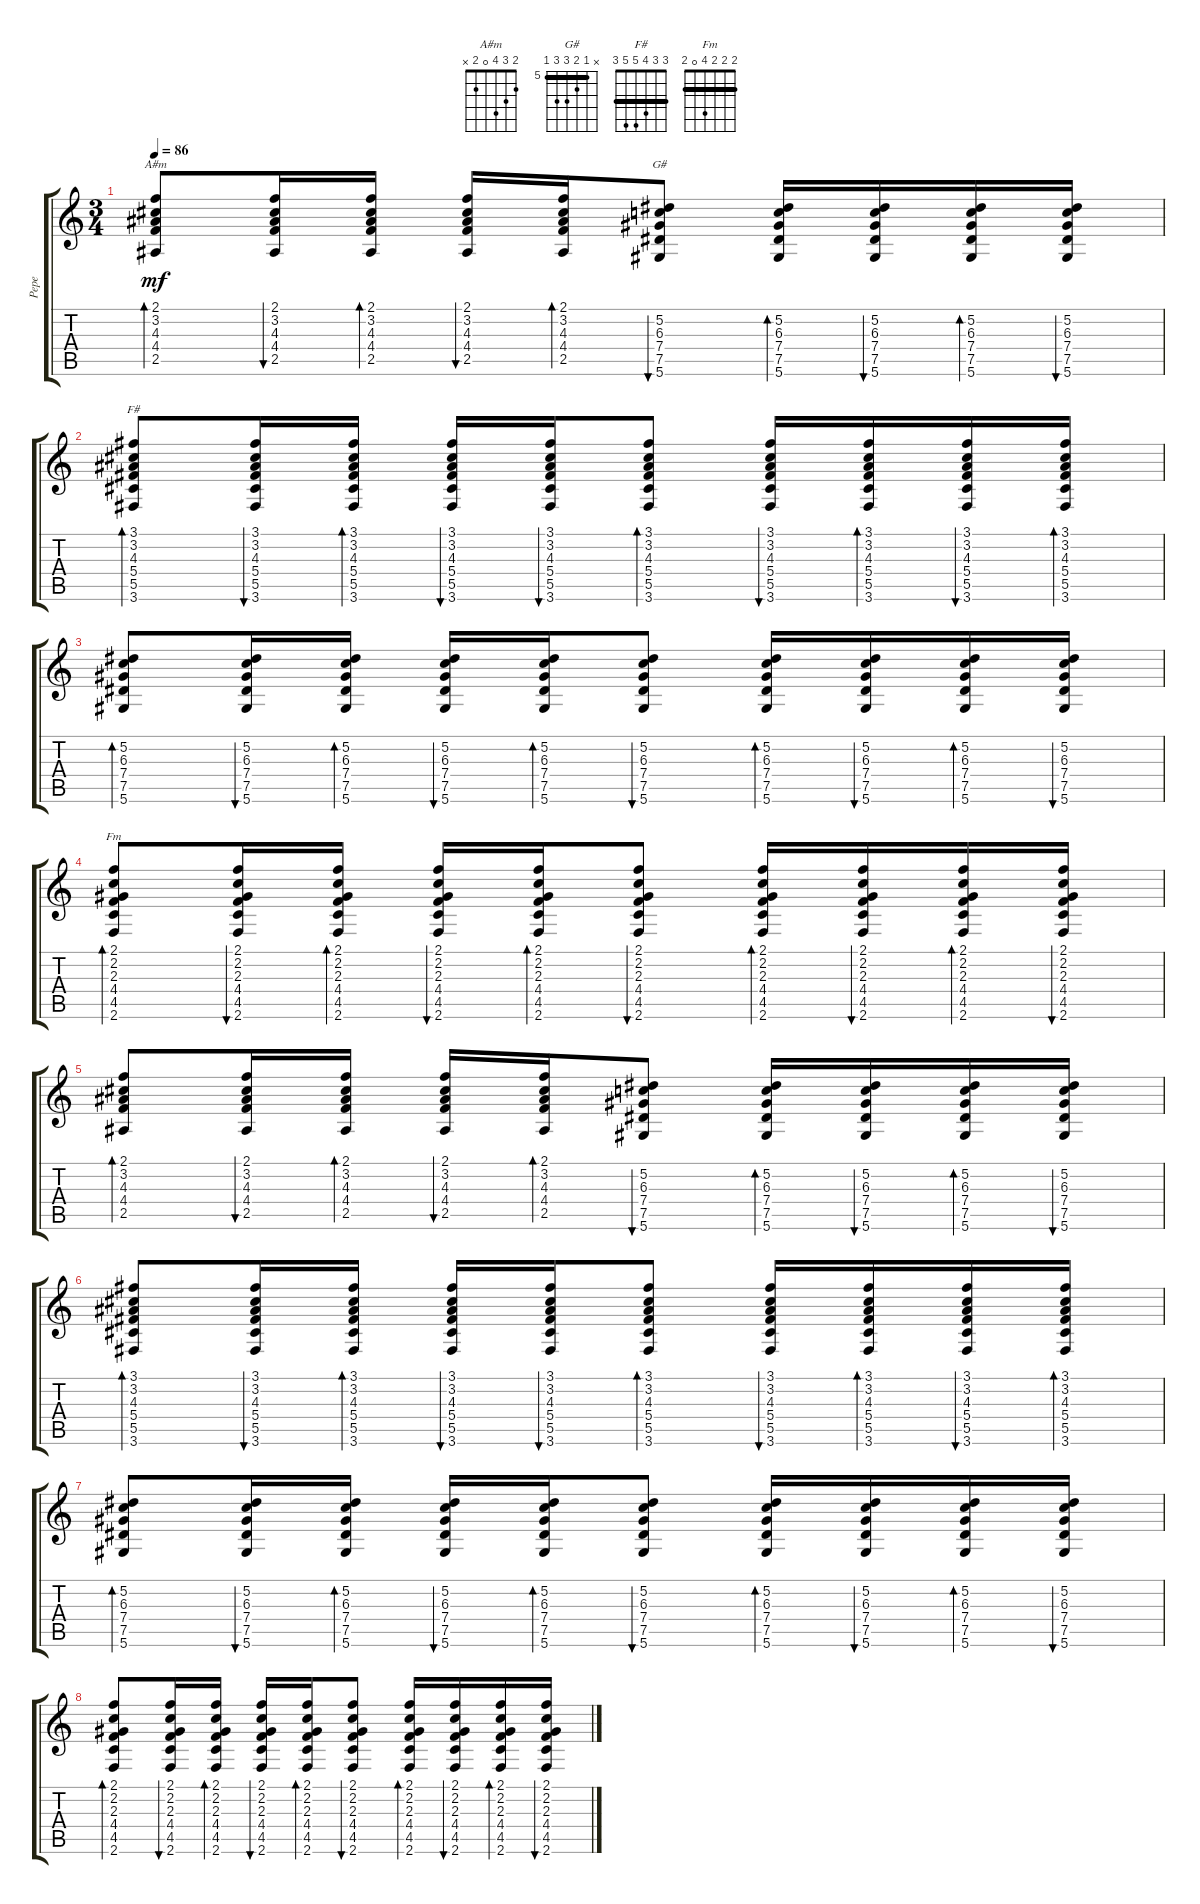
\track ("Pepe" "Pepe") {instrument acousticguitarsteel}
\staff {score tabs}
\tuning (Eb4 Bb3 Gb3 Db3 Ab2 Eb2) {hide}
\chord ("A#m" 2 3 4 0 2 x)
\chord ("G#" x 5 6 7 7 5) {firstfret 5 barre 5}
\chord ("F#" 3 3 4 5 5 3) {barre 3}
\chord ("Fm" 2 2 2 4 0 2) {barre 2}
\ts (3 4)
\tempo 86
\clef g2
\ks c
(2.1 3.2 4.3 4.4 2.5).8{bd 30 ch "A#m" dy mf} (2.1 3.2 4.3 4.4 2.5).16{bu 30} (2.1 3.2 4.3 4.4 2.5).16{bd 30} (2.1 3.2 4.3 4.4 2.5).16{bu 30} (2.1 3.2 4.3 4.4 2.5).16{bd 30} (5.2 6.3 7.4 7.5 5.6).8{bu 30 ch "G#"} (5.2 6.3 7.4 7.5 5.6).16{bd 30} (5.2 6.3 7.4 7.5 5.6).16{bu 30} (5.2 6.3 7.4 7.5 5.6).16{bd 30} (5.2 6.3 7.4 7.5 5.6).16{bu 30} |
(3.1 3.2 4.3 5.4 5.5 3.6).8{bd 30 ch "F#"} (3.1 3.2 4.3 5.4 5.5 3.6).16{bu 30} (3.1 3.2 4.3 5.4 5.5 3.6).16{bd 30} (3.1 3.2 4.3 5.4 5.5 3.6).16{bu 30} (3.1 3.2 4.3 5.4 5.5 3.6).16{bu 30} (3.1 3.2 4.3 5.4 5.5 3.6).8{bd 30} (3.1 3.2 4.3 5.4 5.5 3.6).16{bu 30} (3.1 3.2 4.3 5.4 5.5 3.6).16{bd 30} (3.1 3.2 4.3 5.4 5.5 3.6).16{bu 30} (3.1 3.2 4.3 5.4 5.5 3.6).16{bd 30} |
(5.2 6.3 7.4 7.5 5.6).8{bd 30} (5.2 6.3 7.4 7.5 5.6).16{bu 30} (5.2 6.3 7.4 7.5 5.6).16{bd 30} (5.2 6.3 7.4 7.5 5.6).16{bu 30} (5.2 6.3 7.4 7.5 5.6).16{bd 30} (5.2 6.3 7.4 7.5 5.6).8{bu 30} (5.2 6.3 7.4 7.5 5.6).16{bd 30} (5.2 6.3 7.4 7.5 5.6).16{bu 30} (5.2 6.3 7.4 7.5 5.6).16{bd 30} (5.2 6.3 7.4 7.5 5.6).16{bu 30} |
(2.1 2.2 2.3 4.4 4.5 2.6).8{bd 30 ch "Fm"} (2.1 2.2 2.3 4.4 4.5 2.6).16{bu 30} (2.1 2.2 2.3 4.4 4.5 2.6).16{bd 30} (2.1 2.2 2.3 4.4 4.5 2.6).16{bu 30} (2.1 2.2 2.3 4.4 4.5 2.6).16{bd 30} (2.1 2.2 2.3 4.4 4.5 2.6).8{bu 30} (2.1 2.2 2.3 4.4 4.5 2.6).16{bd 30} (2.1 2.2 2.3 4.4 4.5 2.6).16{bu 30} (2.1 2.2 2.3 4.4 4.5 2.6).16{bd 30} (2.1 2.2 2.3 4.4 4.5 2.6).16{bu 30} |
(2.1 3.2 4.3 4.4 2.5).8{bd 30} (2.1 3.2 4.3 4.4 2.5).16{bu 30} (2.1 3.2 4.3 4.4 2.5).16{bd 30} (2.1 3.2 4.3 4.4 2.5).16{bu 30} (2.1 3.2 4.3 4.4 2.5).16{bd 30} (5.2 6.3 7.4 7.5 5.6).8{bu 30} (5.2 6.3 7.4 7.5 5.6).16{bd 30} (5.2 6.3 7.4 7.5 5.6).16{bu 30} (5.2 6.3 7.4 7.5 5.6).16{bd 30} (5.2 6.3 7.4 7.5 5.6).16{bu 30} |
(3.1 3.2 4.3 5.4 5.5 3.6).8{bd 30} (3.1 3.2 4.3 5.4 5.5 3.6).16{bu 30} (3.1 3.2 4.3 5.4 5.5 3.6).16{bd 30} (3.1 3.2 4.3 5.4 5.5 3.6).16{bu 30} (3.1 3.2 4.3 5.4 5.5 3.6).16{bu 30} (3.1 3.2 4.3 5.4 5.5 3.6).8{bd 30} (3.1 3.2 4.3 5.4 5.5 3.6).16{bu 30} (3.1 3.2 4.3 5.4 5.5 3.6).16{bd 30} (3.1 3.2 4.3 5.4 5.5 3.6).16{bu 30} (3.1 3.2 4.3 5.4 5.5 3.6).16{bd 30} |
(5.2 6.3 7.4 7.5 5.6).8{bd 30} (5.2 6.3 7.4 7.5 5.6).16{bu 30} (5.2 6.3 7.4 7.5 5.6).16{bd 30} (5.2 6.3 7.4 7.5 5.6).16{bu 30} (5.2 6.3 7.4 7.5 5.6).16{bd 30} (5.2 6.3 7.4 7.5 5.6).8{bu 30} (5.2 6.3 7.4 7.5 5.6).16{bd 30} (5.2 6.3 7.4 7.5 5.6).16{bu 30} (5.2 6.3 7.4 7.5 5.6).16{bd 30} (5.2 6.3 7.4 7.5 5.6).16{bu 30} |
(2.1 2.2 2.3 4.4 4.5 2.6).8{bd 30} (2.1 2.2 2.3 4.4 4.5 2.6).16{bu 30} (2.1 2.2 2.3 4.4 4.5 2.6).16{bd 30} (2.1 2.2 2.3 4.4 4.5 2.6).16{bu 30} (2.1 2.2 2.3 4.4 4.5 2.6).16{bd 30} (2.1 2.2 2.3 4.4 4.5 2.6).8{bu 30} (2.1 2.2 2.3 4.4 4.5 2.6).16{bd 30} (2.1 2.2 2.3 4.4 4.5 2.6).16{bu 30} (2.1 2.2 2.3 4.4 4.5 2.6).16{bd 30} (2.1 2.2 2.3 4.4 4.5 2.6).16{bu 30}
